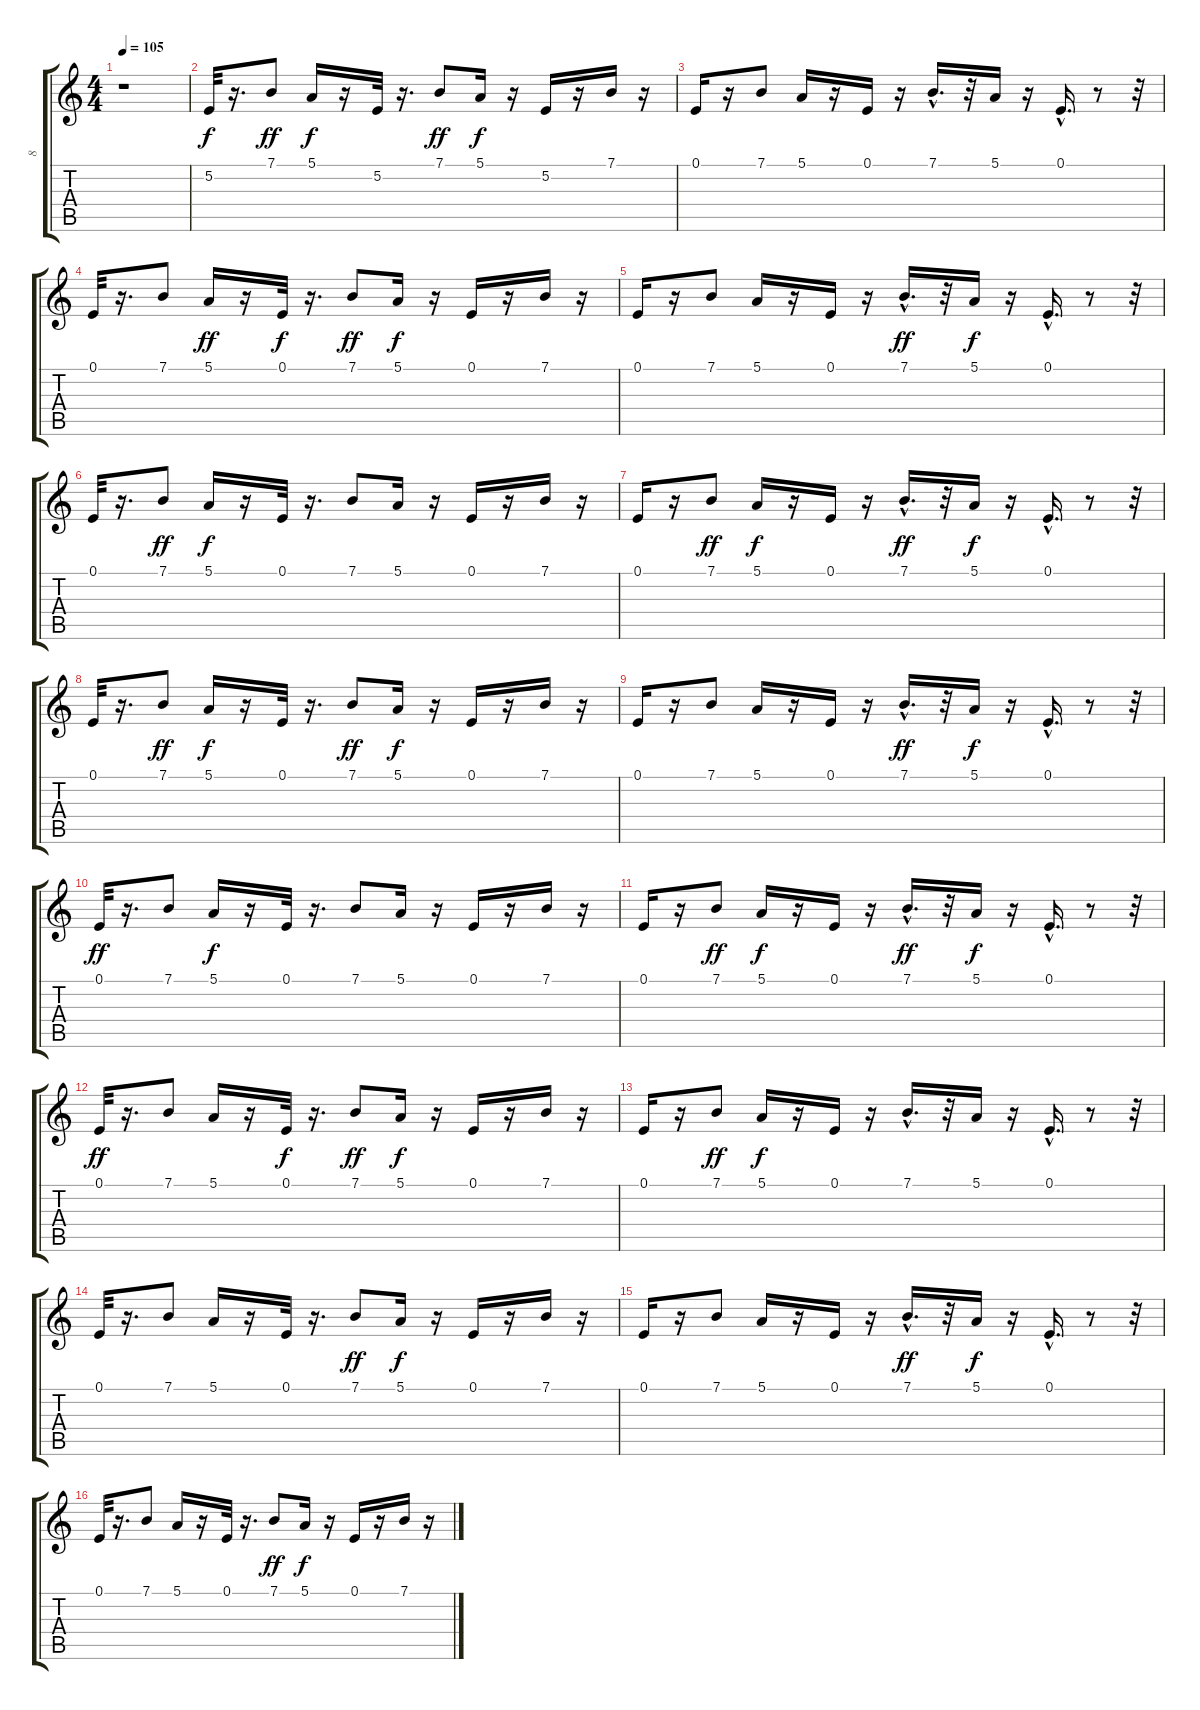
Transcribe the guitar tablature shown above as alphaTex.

\track ("8" "8") {instrument clavinet}
\staff {score tabs}
\tuning (E4 B3 G3 D3 A2 E2) {hide}
\ts (4 4)
\tempo 105
\clef g2
\ks c
r.1{dy f instrument clavinet} |
5.2.32 r.16{d} 7.1.8{dy ff} 5.1.16{dy f} r.16 5.2.32 r.16{d} 7.1.8{dy ff} 5.1.16{dy f} r.16 5.2.16 r.16 7.1.16 r.16 |
0.1.16 r.16 7.1.8 5.1.16 r.16 0.1.16 r.16 7.1{hac}.16{d} r.32 5.1.16 r.16 0.1{hac}.16{d} r.8 r.32 |
0.1.32 r.16{d} 7.1.8 5.1.16{dy ff} r.16 0.1.32{dy f} r.16{d} 7.1.8{dy ff} 5.1.16{dy f} r.16 0.1.16 r.16 7.1.16 r.16 |
0.1.16 r.16 7.1.8 5.1.16 r.16 0.1.16 r.16 7.1{hac}.16{d dy ff} r.32 5.1.16{dy f} r.16 0.1{hac}.16{d} r.8 r.32 |
0.1.32 r.16{d} 7.1.8{dy ff} 5.1.16{dy f} r.16 0.1.32 r.16{d} 7.1.8 5.1.16 r.16 0.1.16 r.16 7.1.16 r.16 |
0.1.16 r.16 7.1.8{dy ff} 5.1.16{dy f} r.16 0.1.16 r.16 7.1{hac}.16{d dy ff} r.32 5.1.16{dy f} r.16 0.1{hac}.16{d} r.8 r.32 |
0.1.32 r.16{d} 7.1.8{dy ff} 5.1.16{dy f} r.16 0.1.32 r.16{d} 7.1.8{dy ff} 5.1.16{dy f} r.16 0.1.16 r.16 7.1.16 r.16 |
0.1.16 r.16 7.1.8 5.1.16 r.16 0.1.16 r.16 7.1{hac}.16{d dy ff} r.32 5.1.16{dy f} r.16 0.1{hac}.16{d} r.8 r.32 |
0.1.32{dy ff} r.16{d} 7.1.8 5.1.16{dy f} r.16 0.1.32 r.16{d} 7.1.8 5.1.16 r.16 0.1.16 r.16 7.1.16 r.16 |
0.1.16 r.16 7.1.8{dy ff} 5.1.16{dy f} r.16 0.1.16 r.16 7.1{hac}.16{d dy ff} r.32 5.1.16{dy f} r.16 0.1{hac}.16{d} r.8 r.32 |
0.1.32{dy ff} r.16{d} 7.1.8 5.1.16 r.16 0.1.32{dy f} r.16{d} 7.1.8{dy ff} 5.1.16{dy f} r.16 0.1.16 r.16 7.1.16 r.16 |
0.1.16 r.16 7.1.8{dy ff} 5.1.16{dy f} r.16 0.1.16 r.16 7.1{hac}.16{d} r.32 5.1.16 r.16 0.1{hac}.16{d} r.8 r.32 |
0.1.32 r.16{d} 7.1.8 5.1.16 r.16 0.1.32 r.16{d} 7.1.8{dy ff} 5.1.16{dy f} r.16 0.1.16 r.16 7.1.16 r.16 |
0.1.16 r.16 7.1.8 5.1.16 r.16 0.1.16 r.16 7.1{hac}.16{d dy ff} r.32 5.1.16{dy f} r.16 0.1{hac}.16{d} r.8 r.32 |
0.1.32 r.16{d} 7.1.8 5.1.16 r.16 0.1.32 r.16{d} 7.1.8{dy ff} 5.1.16{dy f} r.16 0.1.16 r.16 7.1.16 r.16
